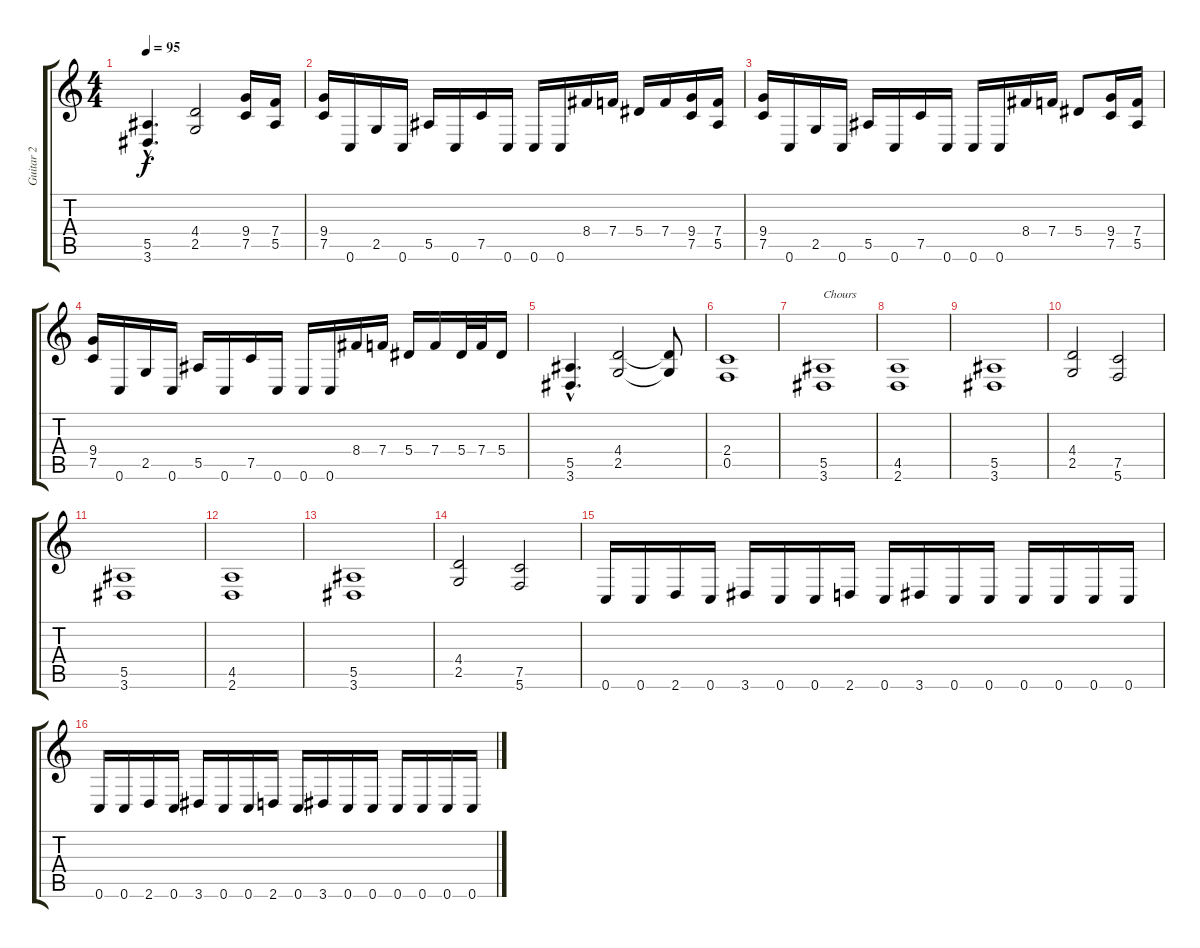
\track ("Guitar 2" "Guitar 2") {instrument distortionguitar}
\staff {score tabs}
\tuning (C4 G3 Eb3 Bb2 F2 C2) {hide}
\ts (4 4)
\tempo 95
\clef g2
\ks c
(5.5{hac} 3.6{hac}).4{d dy f} (4.4 2.5).2 (9.4 7.5).16 (7.4 5.5).16 |
(9.4 7.5).16 0.6.16 2.5.16 0.6.16 5.5.16 0.6.16 7.5.16 0.6.16 0.6.16 0.6.16 8.4.16 7.4.16 5.4.16 7.4.16 (9.4 7.5).16 (7.4 5.5).16 |
(9.4 7.5).16 0.6.16 2.5.16 0.6.16 5.5.16 0.6.16 7.5.16 0.6.16 0.6.16 0.6.16 8.4.16 7.4.16 5.4.8 (9.4 7.5).16 (7.4 5.5).16 |
(9.4 7.5).16 0.6.16 2.5.16 0.6.16 5.5.16 0.6.16 7.5.16 0.6.16 0.6.16 0.6.16 8.4.16 7.4.16 5.4.16 7.4.16 5.4.32 7.4.32 5.4.16 |
(5.5{hac} 3.6{hac}).4{d} (4.4 2.5).2 (4.4{t} 2.5{t}).8 |
(2.4 0.5).1 |
(5.5 3.6).1{txt "Chours"} |
(4.5 2.6).1 |
(5.5 3.6).1 |
(4.4 2.5).2 (7.5 5.6).2 |
(5.5 3.6).1 |
(4.5 2.6).1 |
(5.5 3.6).1 |
(4.4 2.5).2 (7.5 5.6).2 |
0.6.16 0.6.16 2.6.16 0.6.16 3.6.16 0.6.16 0.6.16 2.6.16 0.6.16 3.6.16 0.6.16 0.6.16 0.6.16 0.6.16 0.6.16 0.6.16 |
0.6.16 0.6.16 2.6.16 0.6.16 3.6.16 0.6.16 0.6.16 2.6.16 0.6.16 3.6.16 0.6.16 0.6.16 0.6.16 0.6.16 0.6.16 0.6.16
